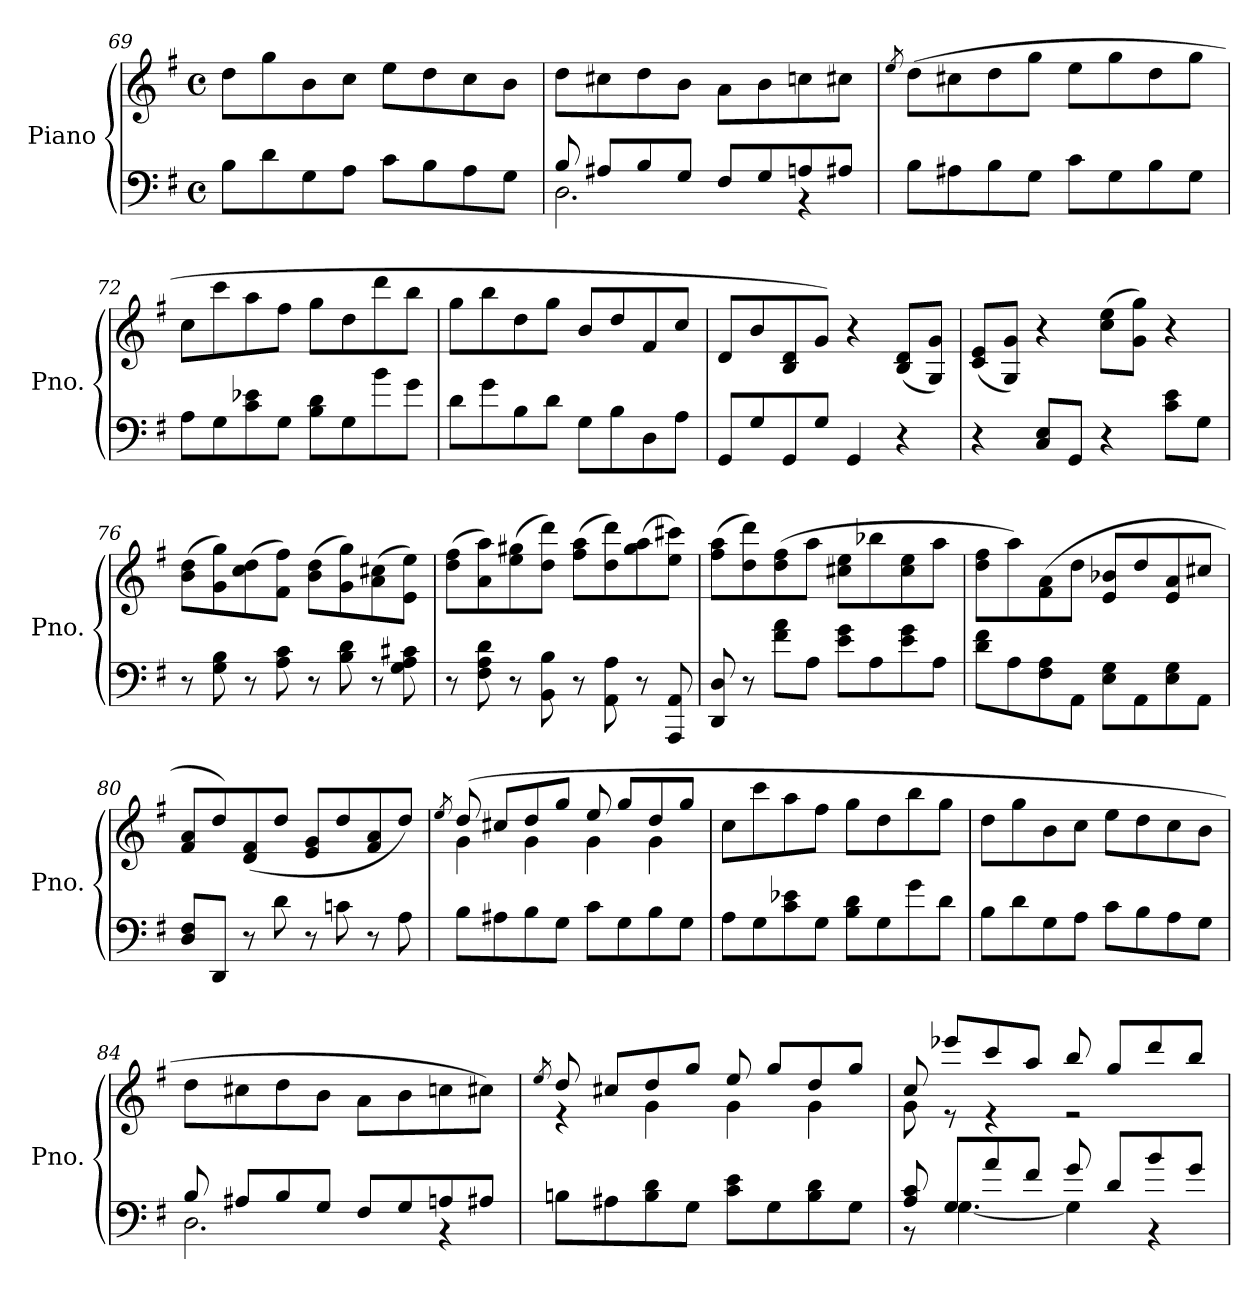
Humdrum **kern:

**kern	**kern
*part1	*part1
*staff2	*staff1
*I"Piano	*
*I'Pno.	*
*clefF4	*clefG2
*k[f#]	*k[f#]
*M4/4	*M4/4
*met(c)	*met(c)
=69	=69
8B\L	8dd\L
8d\	8gg\
8G\	8b\
8A\J	8cc\J
8c\L	8ee\L
8B\	8dd\
8A\	8cc\
8G\J	8b\J
=70	=70
*^	*
8B/	2.D\	8dd\L
8A#X/L	.	8cc#X\
8B/	.	8dd\
8G/J	.	8b\J
8F#/L	.	8a\L
8G/	.	8b\
8An/	4r	8ccn\
8A#X/J	.	8cc#X\J
*v	*v	*
!!LO:PB:g=z
=71	=71
.	8qee/
8B\L	(>8dd\L
8A#X\	8cc#X\
8B\	8dd\
8G\J	8gg\J
8c\L	8ee\L
8G\	8gg\
8B\	8dd\
8G\J	8gg\J
=72	=72
8A\L	8cc\L
8G\	8ccc\
8c\ 8e-X\	8aa\
8G\J	8ff#\J
8B\ 8d\L	8gg\L
8G\	8dd\
8b\	8ddd\
8g\J	8bb\J
=73	=73
8d\L	8gg\L
8g\	8bb\
8B\	8dd\
8d\J	8gg\J
8G\L	8b/L
8B\	8dd/
8D\	8f#/
8A\J	8cc/J
=74	=74
8GG/L	8d/L
8G/	8b/
8GG/	8B/ 8d/
8G/J	8g/J)
4GG/	4r
4r	(<8B/ 8d/L
.	8G/ 8g/J)
=75	=75
4r	(<8c/ 8e/L
.	8G/ 8g/J)
8C/ 8E/L	4r
8GG/J	.
4r	(>8cc\ 8ee\L
.	8g\ 8gg\J)
8c\ 8e\L	4r
8G\J	.
!!LO:LB:g=z
=76	=76
8r	(>8b\ 8dd\L
8G\ 8B\	8g\ 8gg\)
8r	(>8cc\ 8dd\
8A\ 8c\	8f#\ 8ff#\J)
8r	(>8b\ 8dd\L
8B\ 8d\	8g\ 8gg\)
8r	(>8a\ 8cc#X\
8G\ 8A\ 8c#X\	8e\ 8ee\J)
=77	=77
8r	(>8dd\ 8ff#\L
8F#\ 8A\ 8d\	8a\ 8aa\)
8r	(>8ee\ 8gg#X\
8BB\ 8B\	8dd\ 8ddd\J)
8r	(>8ff#\ 8aa\L
8AA\ 8A\	8dd\ 8ddd\)
8r	(>8gg#\ 8aa\
8AAA/ 8AA/	8ee\ 8ccc#X\J)
=78	=78
8DD/ 8D/	(>8ff#\ 8aa\L
8r	8dd\ 8ddd\)
8f#\ 8a\L	(>8dd\ 8ff#\
8A\J	8aa\J
8e\ 8g\L	8cc#X\ 8ee\L
8A\	8bb-X\
8e\ 8g\	8cc#\ 8ee\
8A\J	8aa\J
=79	=79
8d\ 8f#\L	8dd\ 8ff#\L
8A\	8aa\)
8F#\ 8A\	(>8f#\ 8a\
8AA\J	8dd\J
8E\ 8G\L	8e/ 8b-X/L
8AA\	8dd/
8E\ 8G\	8e/ 8a/
8AA\J	8cc#X/J
!!LO:LB:g=z
=80	=80
8D/ 8F#/L	8f#/ 8a/L
8DD/J	8dd/)
8r	(<8d/ 8f#/
8d\	8dd/J
8r	8e/ 8g/L
8cn\	8dd/
8r	8f#/ 8a/
8A\	8dd/J)
=81	=81
.	8qee/
*	*^
8B\L	(>8dd/	4g\
8A#X\	8cc#X/L	.
8B\	8dd/	4g\
8G\J	8gg/J	.
8c\L	8ee/	4g\
8G\	8gg/L	.
8B\	8dd/	4g\
8G\J	8gg/J	.
*	*v	*v
=82	=82
8A\L	8cc\L
8G\	8ccc\
8c\ 8e-X\	8aa\
8G\J	8ff#\J
8B\ 8d\L	8gg\L
8G\	8dd\
8g\	8bb\
8d\J	8gg\J
=83	=83
8B\L	8dd\L
8d\	8gg\
8G\	8b\
8A\J	8cc\J
8c\L	8ee\L
8B\	8dd\
8A\	8cc\
8G\J	8b\J
!!LO:LB:g=z
=84	=84
*^	*
8B/	2.D\	8dd\L
8A#X/L	.	8cc#X\
8B/	.	8dd\
8G/J	.	8b\J
8F#/L	.	8a\L
8G/	.	8b\
8An/	4r	8ccn\
8A#X/J	.	8cc#X\J)
*v	*v	*
=85	=85
.	8qee/
*	*^
8Bn\L	8dd/	4r
8A#X\	8cc#X/L	.
8B\ 8d\	8dd/	4g\
8G\J	8gg/J	.
8c\ 8e\L	8ee/	4g\
8G\	8gg/L	.
8B\ 8d\	8dd/	4g\
8G\J	8gg/J	.
=86	=86	=86
*^	*	*
8A/ 8c/	8r	8cc/	8g\
8G/L	[4.G\	8eee-X/L	8r
8a/	.	8ccc/	4r
8f#/J	.	8aa/J	.
8g/	4G\]	8bb/	2r
8d/L	.	8gg/L	.
8b/	4r	8ddd/	.
8g/J	.	8bb/J	.
*v	*v	*	*
*	*v	*v
=	=
*-	*-
